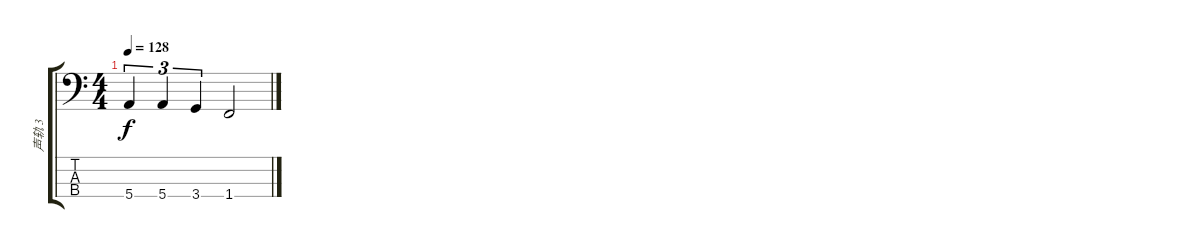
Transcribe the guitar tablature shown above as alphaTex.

\track ("声轨 3" "声轨 3") {instrument electricbassfinger}
\staff {score tabs}
\tuning (G2 D2 A1 E1) {hide}
\ts (4 4)
\tempo 128
\clef f4
\ks c
5.4.4{tu (3 2) dy f} 5.4.4{tu (3 2)} 3.4.4{tu (3 2)} 1.4.2
